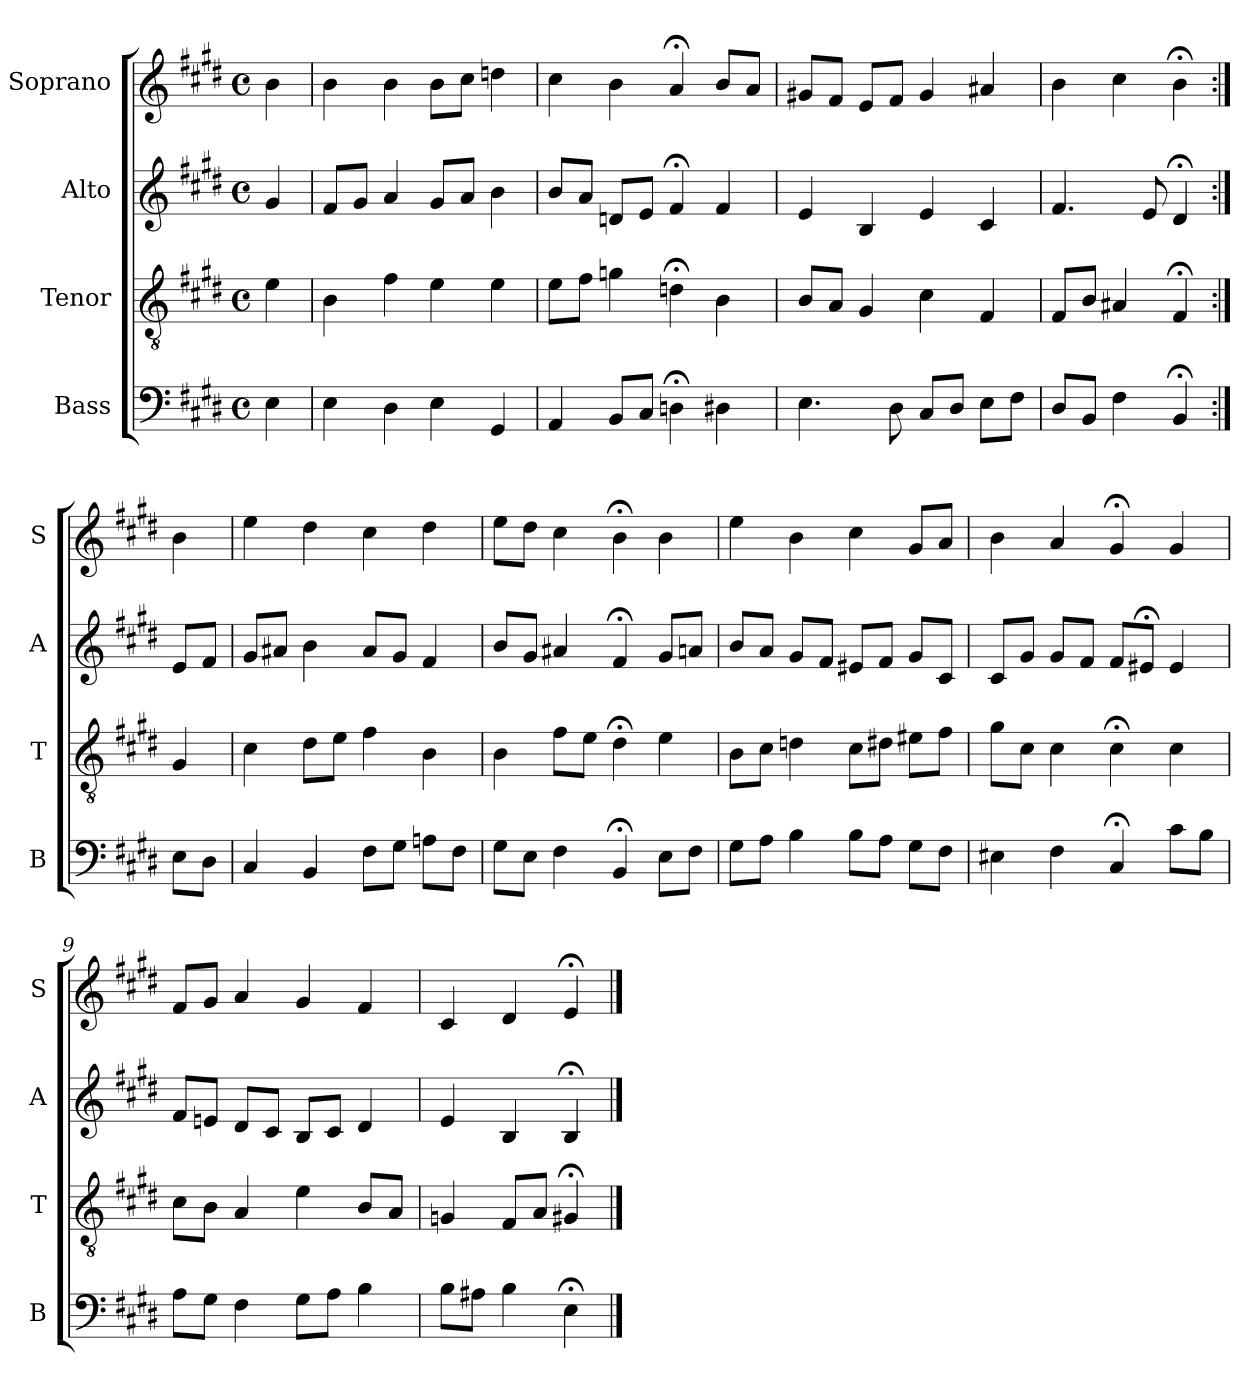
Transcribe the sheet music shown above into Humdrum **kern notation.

**kern	**kern	**kern	**kern
*part4	*part3	*part2	*part1
*staff4	*staff3	*staff2	*staff1
*I"Bass	*I"Tenor	*I"Alto	*I"Soprano
*I'B	*I'T	*I'A	*I'S
*clefF4	*clefGv2	*clefG2	*clefG2
*k[f#c#g#d#]	*k[f#c#g#d#]	*k[f#c#g#d#]	*k[f#c#g#d#]
*E:	*E:	*E:	*E:
*M4/4	*M4/4	*M4/4	*M4/4
*met(c)	*met(c)	*met(c)	*met(c)
*MM100	*MM100	*MM100	*MM100
=	=	=	=
4E	4e	4g#	4b
=1	=1	=1	=1
4E	4B	8f#L	4b
.	.	8g#J	.
4D#i	4f#i	4ai	4bi
4E	4e	8g#L	8bL
.	.	8aJ	8cc#J
4GG#i	4ei	4bi	4ddni
=2	=2	=2	=2
4AA	8eL	8bL	4cc#
.	8f#J	8aJ	.
8BBL	4gn	8dnL	4b
8C#J	.	8eJ	.
4Dn;<	4dn;<	4f#;<	4a;<
4D#X	4B	4f#	8bL
.	.	.	8aJ
=3	=3	=3	=3
4.E	8BL	4e	8g#XL
.	8AJ	.	8f#J
.	4G#	4B	8eL
8D#	.	.	8f#J
8C#L	4c#	4e	4g#
8D#J	.	.	.
8EL	4F#	4c#	4a#X
8F#J	.	.	.
=4	=4	=4	=4
8D#L	8F#L	4.f#	4b
8BBJ	8BJ	.	.
4F#	4A#X	.	4cc#
.	.	8e	.
4BB;<	4F#;<	4d#;<	4b;<
=:|!	=:|!	=:|!	=:|!
8EL	4G#	8eL	4b
8D#J	.	8f#J	.
=5	=5	=5	=5
4C#	4c#	8g#L	4ee
.	.	8a#XJ	.
4BB	8d#L	4b	4dd#
.	8eJ	.	.
8F#L	4f#	8a#L	4cc#
8G#J	.	8g#J	.
8AnL	4B	4f#	4dd#
8F#J	.	.	.
=6	=6	=6	=6
8G#L	4B	8bL	8eeL
8EJ	.	8g#J	8dd#J
4F#	8f#L	4a#X	4cc#
.	8eJ	.	.
4BB;<	4d#;<	4f#;<	4b;<
8EL	4e	8g#L	4b
8F#J	.	8anJ	.
=7	=7	=7	=7
8G#L	8BL	8bL	4ee
8AJ	8c#J	8aJ	.
4B	4dn	8g#L	4b
.	.	8f#J	.
8BL	8c#L	8e#XL	4cc#
8AJ	8d#XJ	8f#J	.
8G#L	8e#XL	8g#L	8g#L
8F#J	8f#J	8c#J	8aJ
=8	=8	=8	=8
4E#Xi	8g#iL	8c#iL	4bi
.	8c#J	8g#J	.
4F#	4c#	8g#L	4a
.	.	8f#J	.
4C#;<	4c#;<	8f#L	4g#;<
.	.	8e#X;<J	.
8c#L	4c#	4e#	4g#
8BJ	.	.	.
=9	=9	=9	=9
8AL	8c#L	8f#L	8f#L
8G#J	8BJ	8enJ	8g#J
4F#	4A	8d#L	4a
.	.	8c#J	.
8G#L	4e	8BL	4g#
8AJ	.	8c#J	.
4B	8BL	4d#	4f#
.	8AJ	.	.
=10	=10	=10	=10
8BL	4Gn	4e	4c#
8A#XJ	.	.	.
4B	8F#L	4B	4d#
.	8AJ	.	.
4E;<	4G#X;<	4B;<	4e;<
==	==	==	==
*-	*-	*-	*-
